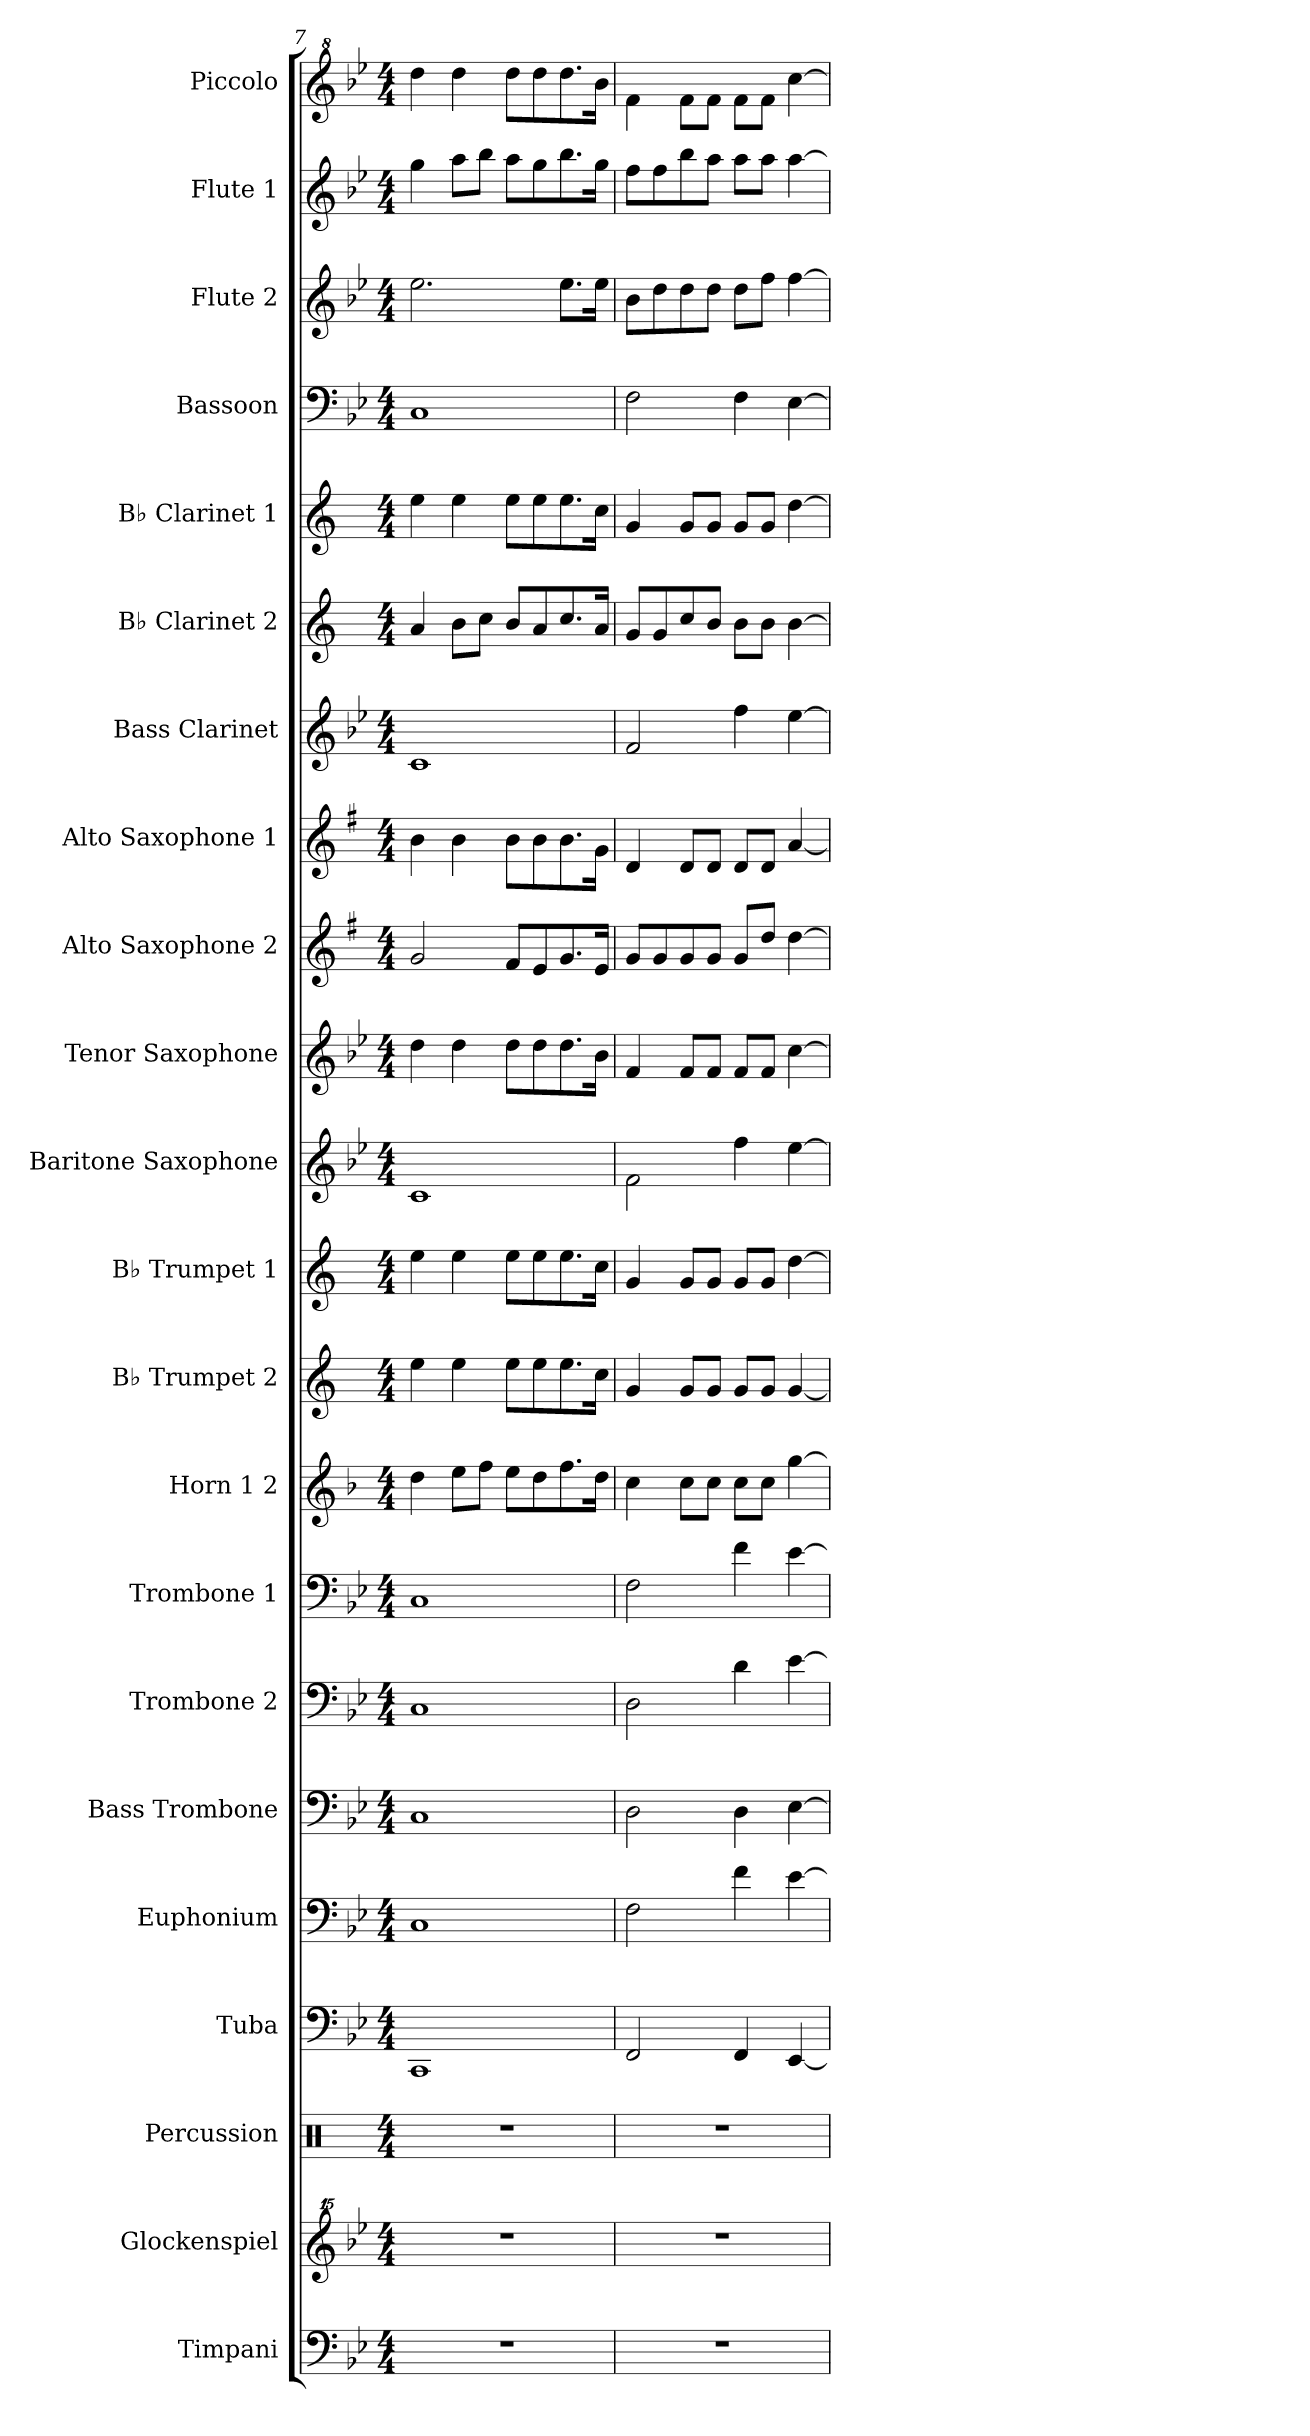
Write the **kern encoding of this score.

**kern	**kern	**kern	**kern	**kern	**kern	**kern	**kern	**kern	**kern	**kern	**kern	**kern	**kern	**kern	**kern	**kern	**kern	**kern	**kern	**kern	**kern
*part22	*part21	*part20	*part19	*part18	*part17	*part16	*part15	*part14	*part13	*part12	*part11	*part10	*part9	*part8	*part7	*part6	*part5	*part4	*part3	*part2	*part1
*staff22	*staff21	*staff20	*staff19	*staff18	*staff17	*staff16	*staff15	*staff14	*staff13	*staff12	*staff11	*staff10	*staff9	*staff8	*staff7	*staff6	*staff5	*staff4	*staff3	*staff2	*staff1
*I"Timpani	*I"Glockenspiel	*I"Percussion	*I"Tuba	*I"Euphonium	*I"Bass Trombone	*I"Trombone 2	*I"Trombone 1	*I"Horn 1 2	*I"B♭ Trumpet 2	*I"B♭ Trumpet 1	*I"Baritone Saxophone	*I"Tenor Saxophone	*I"Alto Saxophone 2	*I"Alto Saxophone 1	*I"Bass Clarinet	*I"B♭ Clarinet 2	*I"B♭ Clarinet 1	*I"Bassoon	*I"Flute 2	*I"Flute 1	*I"Piccolo
*I'Timp.	*I'Glk.	*I'Perc.	*I'Tu.	*I'Eu.	*I'B. Trb.	*I'Trb. 2	*I'Trb. 1	*I'Hn. 1 2	*I'Tpt. 2	*I'Tpt. 1	*I'Bar. Sax.	*I'T. Sax.	*I'A. Sax. 2	*I'A. Sax. 1	*I'B. Cl.	*I'B♭ Cl. 2	*I'B♭ Cl. 1	*I'Bsn.	*I'Fl. 2	*I'Fl. 1	*I'Picc.
!!LO:PB:g=z
*clefF4	*clefG^^2	*clefX	*clefF4	*clefF4	*clefF4	*clefF4	*clefF4	*clefG2	*clefG2	*clefG2	*clefG2	*clefG2	*clefG2	*clefG2	*clefG2	*clefG2	*clefG2	*clefF4	*clefG2	*clefG2	*clefG^2
*	*	*	*	*	*	*	*	*ITrd4c7	*ITrd1c2	*ITrd1c2	*ITrd12c21	*ITrd8c14	*ITrd5c9	*ITrd5c9	*ITrd8c14	*ITrd1c2	*ITrd1c2	*	*	*	*ITrd-7c-12
*k[b-e-]	*k[b-e-]	*k[]	*k[b-e-]	*k[b-e-]	*k[b-e-]	*k[b-e-]	*k[b-e-]	*k[b-e-]	*k[b-e-]	*k[b-e-]	*k[b-e-]	*k[b-e-]	*k[b-e-]	*k[b-e-]	*k[b-e-]	*k[b-e-]	*k[b-e-]	*k[b-e-]	*k[b-e-]	*k[b-e-]	*k[b-e-]
*B-:	*B-:	*C:	*B-:	*B-:	*B-:	*B-:	*B-:	*B-:	*B-:	*B-:	*B-:	*B-:	*B-:	*B-:	*B-:	*B-:	*B-:	*B-:	*B-:	*B-:	*B-:
*M4/4	*M4/4	*M4/4	*M4/4	*M4/4	*M4/4	*M4/4	*M4/4	*M4/4	*M4/4	*M4/4	*M4/4	*M4/4	*M4/4	*M4/4	*M4/4	*M4/4	*M4/4	*M4/4	*M4/4	*M4/4	*M4/4
=7	=7	=7	=7	=7	=7	=7	=7	=7	=7	=7	=7	=7	=7	=7	=7	=7	=7	=7	=7	=7	=7
1r	1r	1r	1CC	1C	1C	1C	1C	4g\	4dd\	4dd\	1C	4d\	2B-/	4d\	1C	4g/	4dd\	1C	2.ee-\	4gg\	4dddd\
.	.	.	.	.	.	.	.	8a\L	4dd\	4dd\	.	4d\	.	4d\	.	8a\L	4dd\	.	.	8aa\L	4dddd\
.	.	.	.	.	.	.	.	8b-\J	.	.	.	.	.	.	.	8b-\J	.	.	.	8bb-\J	.
.	.	.	.	.	.	.	.	8a\L	8dd\L	8dd\L	.	8d\L	8A/L	8d\L	.	8a/L	8dd\L	.	.	8aa\L	8dddd\L
.	.	.	.	.	.	.	.	8g\	8dd\	8dd\	.	8d\	8G/	8d\	.	8g/	8dd\	.	.	8gg\	8dddd\
.	.	.	.	.	.	.	.	8.b-\	8.dd\	8.dd\	.	8.d\	8.B-/	8.d\	.	8.b-/	8.dd\	.	8.ee-\L	8.bb-\	8.dddd\
.	.	.	.	.	.	.	.	16g\Jk	16b-\Jk	16b-\Jk	.	16B-\Jk	16G/Jk	16B-\Jk	.	16g/Jk	16b-\Jk	.	16ee-\Jk	16gg\Jk	16bbb-\Jk
=8	=8	=8	=8	=8	=8	=8	=8	=8	=8	=8	=8	=8	=8	=8	=8	=8	=8	=8	=8	=8	=8
1r	1r	1r	2FF/	2F\	2D\	2D\	2F\	4f\	4f/	4f/	2F\	4F/	8B-/L	4F/	2F/	8f/L	4f/	2F\	8b-\L	8ff\L	4fff\
.	.	.	.	.	.	.	.	.	.	.	.	.	8B-/	.	.	8f/	.	.	8dd\	8ff\	.
.	.	.	.	.	.	.	.	8f\L	8f/L	8f/L	.	8F/L	8B-/	8F/L	.	8b-/	8f/L	.	8dd\	8bb-\	8fff\L
.	.	.	.	.	.	.	.	8f\J	8f/J	8f/J	.	8F/J	8B-/J	8F/J	.	8a/J	8f/J	.	8dd\J	8aa\J	8fff\J
.	.	.	4FF/	4f\	4D\	4d\	4f\	8f\L	8f/L	8f/L	4f\	8F/L	8B-/L	8F/L	4f\	8a\L	8f/L	4F\	8dd\L	8aa\L	8fff\L
.	.	.	.	.	.	.	.	8f\J	8f/J	8f/J	.	8F/J	8f/J	8F/J	.	8a\J	8f/J	.	8ff\J	8aa\J	8fff\J
.	.	.	[4EE-/	[4e-\	[4E-\	[4e-\	[4e-\	[4cc\	[4f/	[4cc\	[4e-\	[4c\	[4f\	[4c/	[4e-\	[4a\	[4cc\	[4E-\	[4ff\	[4aa\	[4cccc\
=	=	=	=	=	=	=	=	=	=	=	=	=	=	=	=	=	=	=	=	=	=
*-	*-	*-	*-	*-	*-	*-	*-	*-	*-	*-	*-	*-	*-	*-	*-	*-	*-	*-	*-	*-	*-
